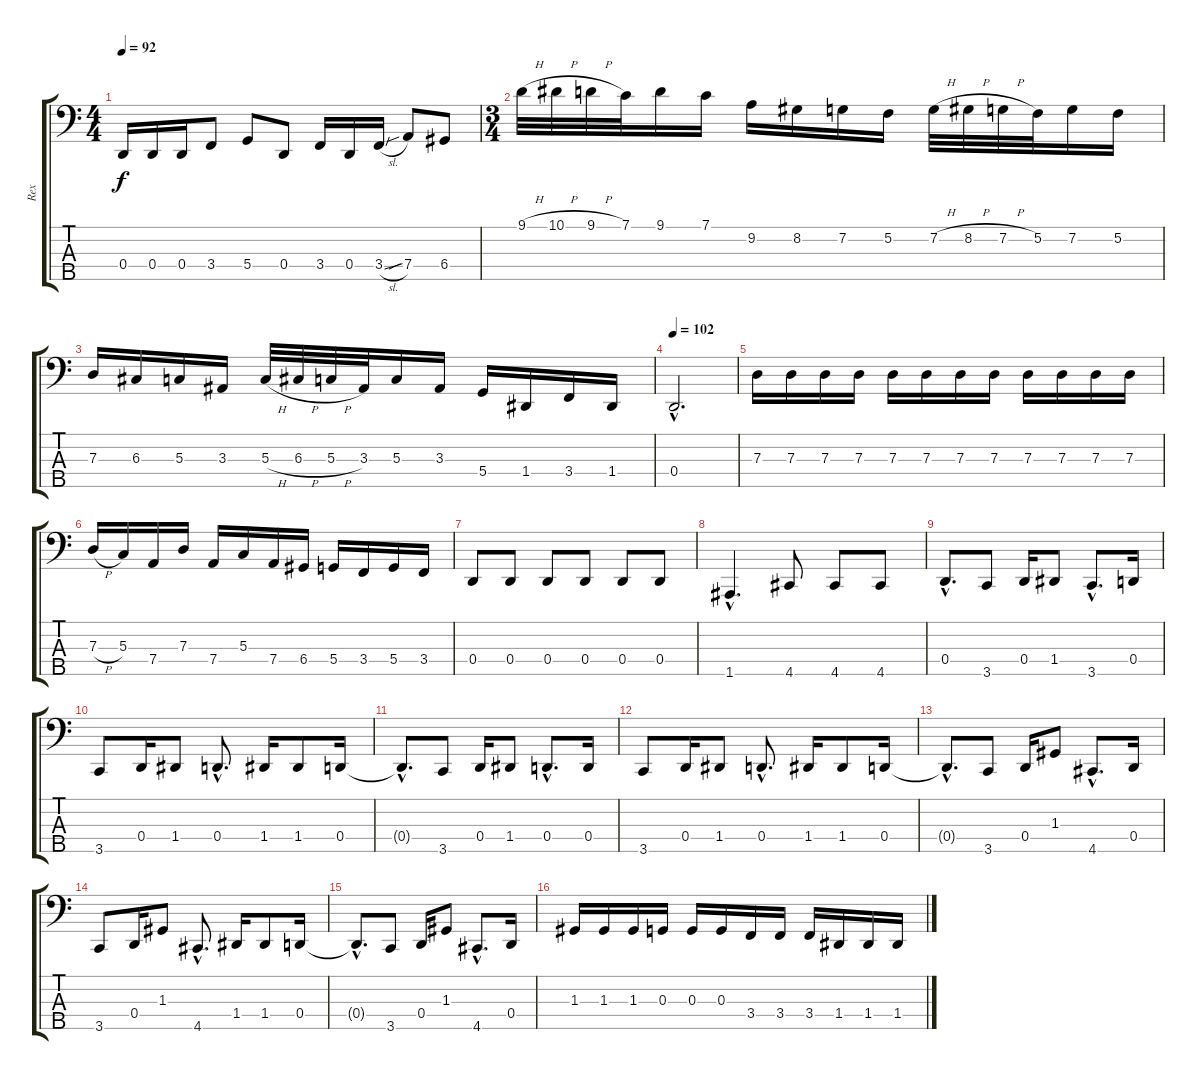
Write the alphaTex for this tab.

\track ("Rex" "Rex") {instrument fretlessbass}
\staff {score tabs}
\tuning (F2 C2 G1 D1 A0) {hide}
\ts (4 4)
\tempo 92
\clef f4
\ks c
0.4.16{dy f} 0.4.16 0.4.16 3.4.8 5.4.8 0.4.8 3.4.16 0.4.16 3.4{sl}.16 7.4{sib}.8 6.4.8 |
\ts (3 4)
\section ("" "")
9.1{h}.32 10.1{h}.32 9.1{h}.32 7.1.32 9.1.16 7.1.16 9.2.16 8.2.16 7.2.16 5.2.16 7.2{h}.32 8.2{h}.32 7.2{h}.32 5.2.32 7.2.16 5.2.16 |
7.3.16 6.3.16 5.3.16 3.3.16 5.3{h}.32 6.3{h}.32 5.3{h}.32 3.3.32 5.3.16 3.3.16 5.4.16 1.4.16 3.4.16 1.4.16 |
\tempo 102
0.4{hac}.2{d} |
\section ("" "")
7.3.16 7.3.16 7.3.16 7.3.16 7.3.16 7.3.16 7.3.16 7.3.16 7.3.16 7.3.16 7.3.16 7.3.16 |
7.3{h}.16 5.3.16 7.4.16 7.3.16 7.4.16 5.3.16 7.4.16 6.4.16 5.4.16 3.4.16 5.4.16 3.4.16 |
0.4.8 0.4.8 0.4.8 0.4.8 0.4.8 0.4.8 |
1.5{hac}.4{d} 4.5.8 4.5.8 4.5.8 |
\section ("" "")
0.4{hac}.8{d} 3.5.8 0.4.16 1.4.8 3.5{hac}.8{d} 0.4.16 |
3.5.8 0.4.16 1.4.8 0.4{hac}.8{d} 1.4.16 1.4.8 0.4.16 |
0.4{hac t}.8{d} 3.5.8 0.4.16 1.4.8 0.4{hac}.8{d} 0.4.16 |
3.5.8 0.4.16 1.4.8 0.4{hac}.8{d} 1.4.16 1.4.8 0.4.16 |
0.4{hac t}.8{d} 3.5.8 0.4.16 1.3.8 4.5{hac}.8{d} 0.4.16 |
3.5.8 0.4.16 1.3.8 4.5{hac}.8{d} 1.4.16 1.4.8 0.4.16 |
0.4{hac t}.8{d} 3.5.8 0.4.16 1.3.8 4.5{hac}.8{d} 0.4.16 |
1.3.16 1.3.16 1.3.16 0.3.16 0.3.16 0.3.16 3.4.16 3.4.16 3.4.16 1.4.16 1.4.16 1.4.16
